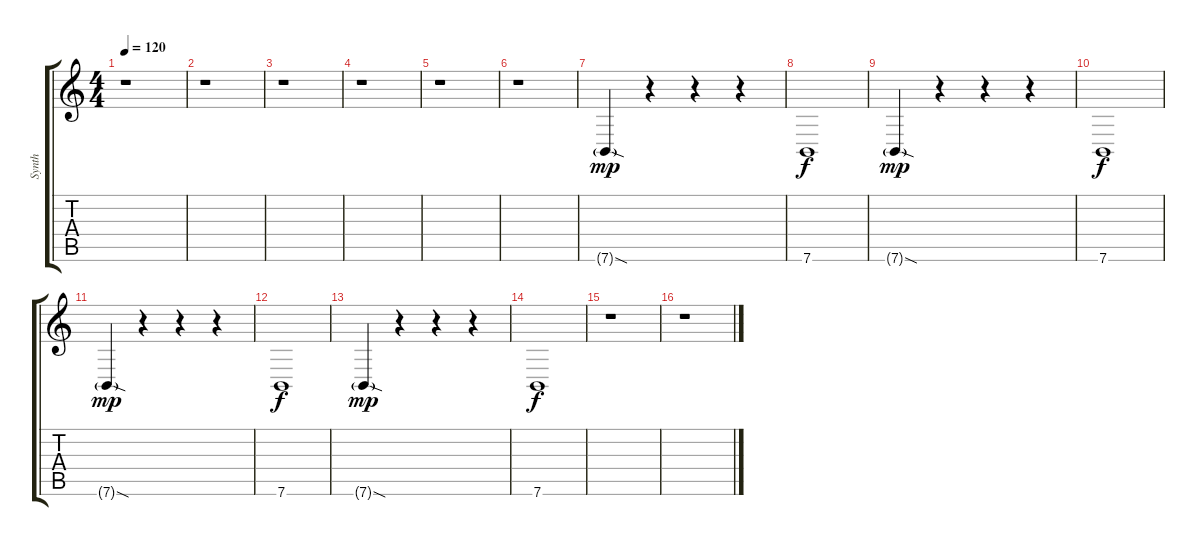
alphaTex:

\track ("Synth" "Synth") {instrument lead1square}
\staff {score tabs}
\tuning (E4 B3 G3 D3 A2 E2) {hide}
\ts (4 4)
\tempo 120
\clef g2
\ks c
r.1{dy f} |
r.1 |
r.1 |
r.1 |
r.1 |
r.1 |
7.6{sod g}.4{dy mp volume 9} r.4 r.4 r.4 |
7.6.1{dy f} |
7.6{sod g}.4{dy mp} r.4 r.4 r.4 |
7.6.1{dy f} |
7.6{sod g}.4{dy mp} r.4 r.4 r.4 |
7.6.1{dy f} |
7.6{sod g}.4{dy mp} r.4 r.4 r.4 |
7.6.1{dy f} |
r.1{volume 6} |
r.1
